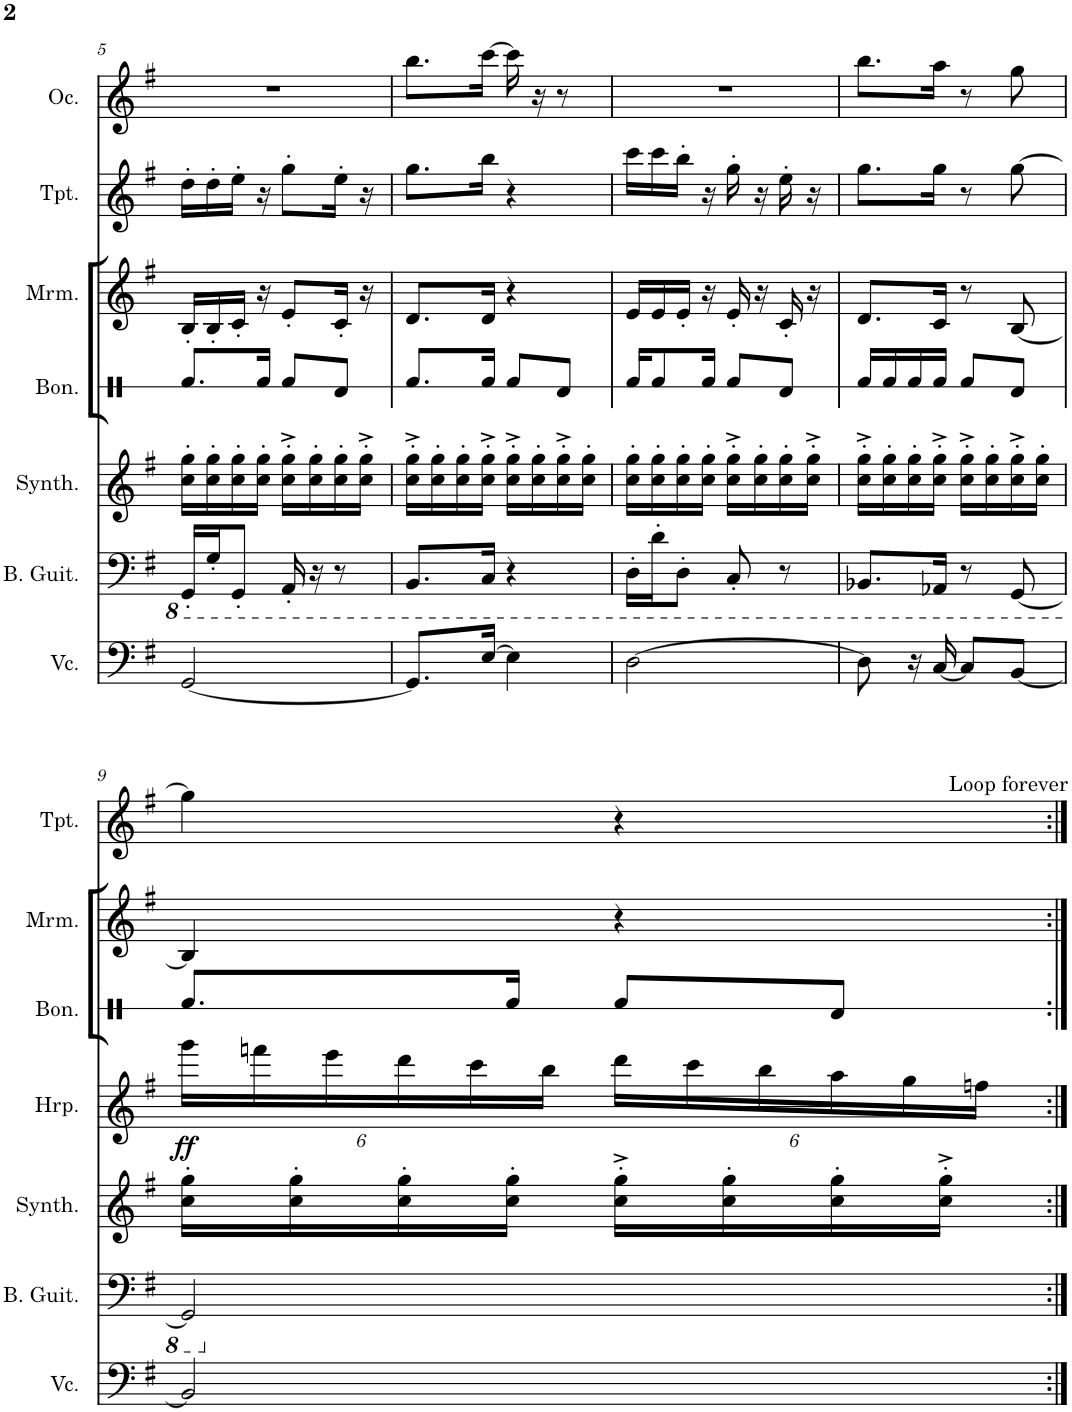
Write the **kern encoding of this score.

**kern	**kern	**kern	**kern	**dynam	**kern	**kern	**kern	**kern	**kern
*part9	*part8	*part7	*part6	*part6	*part5	*part4	*part3	*part2	*part1
*staff9	*staff8	*staff7	*staff6	*staff6	*staff5	*staff4	*staff3	*staff2	*staff1
*I"Violoncello	*I"Bass Guitar	*I"Poly Synthesizer	*I"Harp	*	*I"Bongos	*I"Marimba	*I"Trumpet	*I"Trumpet	*I"Ocarina
*I'Vc.	*I'B. Guit.	*I'Synth.	*I'Hrp.	*	*I'Bon.	*I'Mrm.	*I'Tpt.	*I'Tpt.	*I'Oc.
!!LO:PB:g=z
*clefF4	*clefF4	*clefG2	*clefG2	*	*clefX	*clefG2	*clefG2	*clefG2	*clefG2
*	*	*	*	*	*	*	*Trd1c2	*Trd1c2	*
*k[f#]	*k[f#]	*k[f#]	*k[f#]	*	*k[]	*k[f#]	*k[f#]	*k[f#]	*k[f#]
*M2/4	*M2/4	*M2/4	*M2/4	*	*M2/4	*M2/4	*M2/4	*M2/4	*M2/4
=5	=5	=5	=5	=5	=5	=5	=5	=5	=5
[2GG/	16GGG'/LL	16cc\' 16gg\'LL	2r	.	8.Rf/L	16B'/LL	32r	16dd'\LL	2r
.	.	.	.	.	.	.	16d'/LL	.	.
.	16GG'/J	16cc\' 16gg\'	.	.	.	16B'/	.	16dd'\	.
.	.	.	.	.	.	.	16d'/	.	.
.	8GGG'/J	16cc\' 16gg\'	.	.	.	16c'/JJ	.	16ee'\JJ	.
.	.	.	.	.	.	.	16e'/JJ	.	.
.	.	16cc\' 16gg\'JJ	.	.	16Rf/Jk	16r	.	16r	.
.	.	.	.	.	.	.	16r	.	.
.	16AAA'/	16cc\'^ 16gg\'^LL	.	.	8Rf/L	8e'/L	.	8gg'\L	.
.	.	.	.	.	.	.	8g'/L	.	.
.	16r	16cc\' 16gg\'	.	.	.	.	.	.	.
.	8r	16cc\' 16gg\'	.	.	8Rd/J	16c'/Jk	.	16ee'\Jk	.
.	.	.	.	.	.	.	16e'/Jk	.	.
.	.	16cc\'^ 16gg\'^JJ	.	.	.	16r	.	16r	.
.	.	.	.	.	.	.	32r	.	.
=6	=6	=6	=6	=6	=6	=6	=6	=6	=6
8.GG/L]	8.BBB/L	16cc\'^ 16gg\'^LL	2r	.	8.Rf/L	8.d/L	32r	8.gg\L	8.bb\L
.	.	.	.	.	.	.	8.g/L	.	.
.	.	16cc\' 16gg\'	.	.	.	.	.	.	.
.	.	16cc\' 16gg\'	.	.	.	.	.	.	.
[16E/Jk	16CC/Jk	16cc\'^ 16gg\'^JJ	.	.	16Rf/Jk	16d/Jk	.	16bb\Jk	[16ccc\Jk
.	.	.	.	.	.	.	16b/Jk	.	.
4E\]	4r	16cc\'^ 16gg\'^LL	.	.	8Rf/L	4r	.	4r	16ccc\]
!	!	!	!	!	!	!	!LO:N:vis=8	!	!
.	.	.	.	.	.	.	8..r	.	.
.	.	16cc\' 16gg\'	.	.	.	.	.	.	16r
.	.	16cc\'^ 16gg\'^	.	.	8Rd/J	.	.	.	8r
.	.	16cc\' 16gg\'JJ	.	.	.	.	.	.	.
=7	=7	=7	=7	=7	=7	=7	=7	=7	=7
[2D\	16DD'\LL	16cc\' 16gg\'LL	2r	.	16Rf/KL	16e/LL	32r	16ccc\LL	2r
.	.	.	.	.	.	.	16cc\LL	.	.
.	16D'\J	16cc\' 16gg\'	.	.	8Rf/	16e/	.	16ccc\	.
.	.	.	.	.	.	.	16cc\	.	.
.	8DD'\J	16cc\' 16gg\'	.	.	.	16e'/JJ	.	16bb'\JJ	.
.	.	.	.	.	.	.	16b'\JJ	.	.
.	.	16cc\' 16gg\'JJ	.	.	16Rf/Jk	16r	.	16r	.
.	.	.	.	.	.	.	16r	.	.
.	8CC'/	16cc\'^ 16gg\'^LL	.	.	8Rf/L	16e'/	.	16gg'\	.
.	.	.	.	.	.	.	16g'	.	.
.	.	16cc\' 16gg\'	.	.	.	16r	.	16r	.
.	.	.	.	.	.	.	16r	.	.
.	8r	16cc\' 16gg\'	.	.	8Rd/J	16c'/	.	16ee'\	.
.	.	.	.	.	.	.	16e'	.	.
.	.	16cc\'^ 16gg\'^JJ	.	.	.	16r	.	16r	.
.	.	.	.	.	.	.	32r	.	.
=8	=8	=8	=8	=8	=8	=8	=8	=8	=8
8D\]	8.BBB-X/L	16cc\'^ 16gg\'^LL	2r	.	16Rf/LL	8.d/L	32r	8.gg\L	8.bb\L
.	.	.	.	.	.	.	8.g/L	.	.
.	.	16cc\' 16gg\'	.	.	16Rf/	.	.	.	.
16r	.	16cc\' 16gg\'	.	.	16Rf/	.	.	.	.
[16C/	16AAA-X/Jk	16cc\'^ 16gg\'^JJ	.	.	16Rf/JJ	16c/Jk	.	16gg\Jk	16aa\Jk
.	.	.	.	.	.	.	16g/Jk	.	.
8C/L]	8r	16cc\'^ 16gg\'^LL	.	.	8Rf/L	8r	.	8r	8r
.	.	.	.	.	.	.	8r	.	.
.	.	16cc\' 16gg\'	.	.	.	.	.	.	.
[8BB/J	[8GGG/	16cc\'^ 16gg\'^	.	.	8Rd/J	[8B/	.	[8gg\	8gg\
.	.	.	.	.	.	.	[16.g	.	.
.	.	16cc\' 16gg\'JJ	.	.	.	.	.	.	.
!!LO:LB:g=z
=9	=9	=9	=9	=9	=9	=9	=9	=9	=9
*	*	*	*Xbrackettup	*	*	*	*	*	*
!	!	!	!	!LO:DY:b	!	!	!	!	!
*	*	*	*	*	*	*	*	*	*^
2BB/]	2GGG/]	16cc\' 16gg\'LL	24ggg\LL	ff	8.Rf/L	4B/]	32g_	4gg\]	2r	4ryy
.	.	.	.	.	.	.	4g]	.	.	.
.	.	.	24fffn\	.	.	.	.	.	.	.
.	.	16cc\' 16gg\'	.	.	.	.	.	.	.	.
.	.	.	24eee\	.	.	.	.	.	.	.
.	.	16cc\' 16gg\'	24ddd\	.	.	.	.	.	.	.
.	.	.	24ccc\	.	.	.	.	.	.	.
.	.	16cc\' 16gg\'JJ	.	.	16Rf/Jk	.	.	.	.	.
.	.	.	24bb\JJ	.	.	.	.	.	.	.
!	!	!	!	!	!	!	!	!	!	!LO:TX:a:t=Loop forever
.	.	16cc\'^ 16gg\'^LL	24ddd\LL	.	8Rf/L	4r	.	4r	.	4ryy
.	.	.	.	.	.	.	32r	.	.	.
.	.	.	24ccc\	.	.	.	.	.	.	.
.	.	16cc\' 16gg\'	.	.	.	.	16r	.	.	.
.	.	.	24bb\	.	.	.	.	.	.	.
.	.	16cc\' 16gg\'	24aa\	.	8Rd/J	.	8r	.	.	.
.	.	.	24gg\	.	.	.	.	.	.	.
.	.	16cc\'^ 16gg\'^JJ	.	.	.	.	.	.	.	.
.	.	.	24ffn\JJ	.	.	.	.	.	.	.
*	*	*	*	*	*	*	*	*	*v	*v
=:|!	=:|!	=:|!	=:|!	=:|!	=:|!	=:|!	=:|!	=:|!	=:|!
*-	*-	*-	*-	*-	*-	*-	*-	*-	*-
